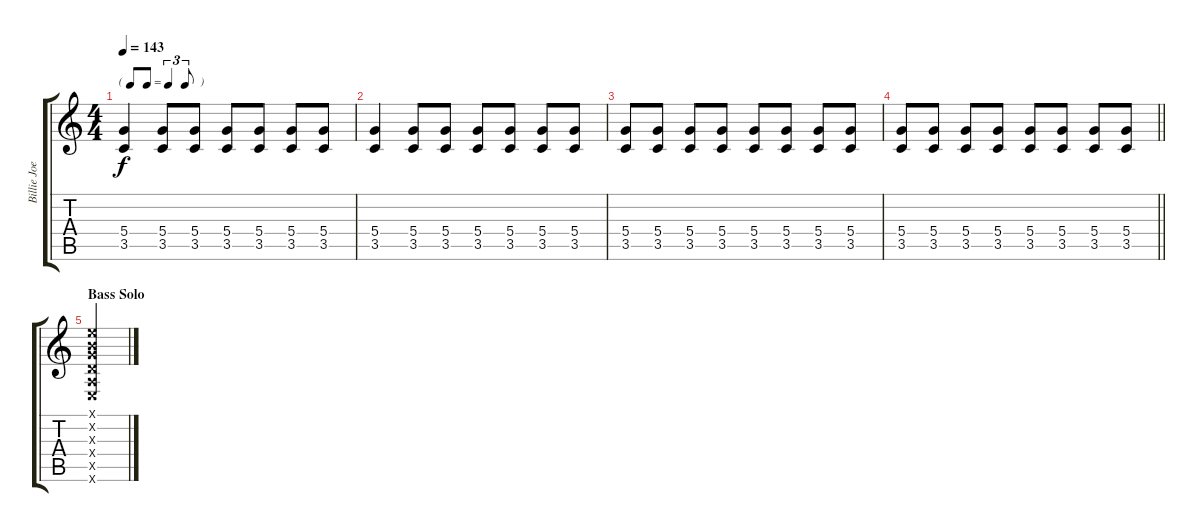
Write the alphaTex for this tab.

\track ("Billie Joe" "Billie Joe") {instrument distortionguitar}
\staff {score tabs}
\tuning (E4 B3 G3 D3 A2 E2) {hide}
\ts (4 4)
\tf triplet8th
\tempo 143
\clef g2
\ks c
(5.4 3.5).4{dy f} (5.4 3.5).8 (5.4 3.5).8 (5.4 3.5).8 (5.4 3.5).8 (5.4 3.5).8 (5.4 3.5).8 |
(5.4 3.5).4 (5.4 3.5).8 (5.4 3.5).8 (5.4 3.5).8 (5.4 3.5).8 (5.4 3.5).8 (5.4 3.5).8 |
(5.4 3.5).8 (5.4 3.5).8 (5.4 3.5).8 (5.4 3.5).8 (5.4 3.5).8 (5.4 3.5).8 (5.4 3.5).8 (5.4 3.5).8 |
\barLineRight lightlight
(5.4 3.5).8 (5.4 3.5).8 (5.4 3.5).8 (5.4 3.5).8 (5.4 3.5).8 (5.4 3.5).8 (5.4 3.5).8 (5.4 3.5).8 |
\section ("" "Bass Solo")
(0.1{x} 0.2{x} 0.3{x} 0.4{x} 0.5{x} 0.6{x}).4
